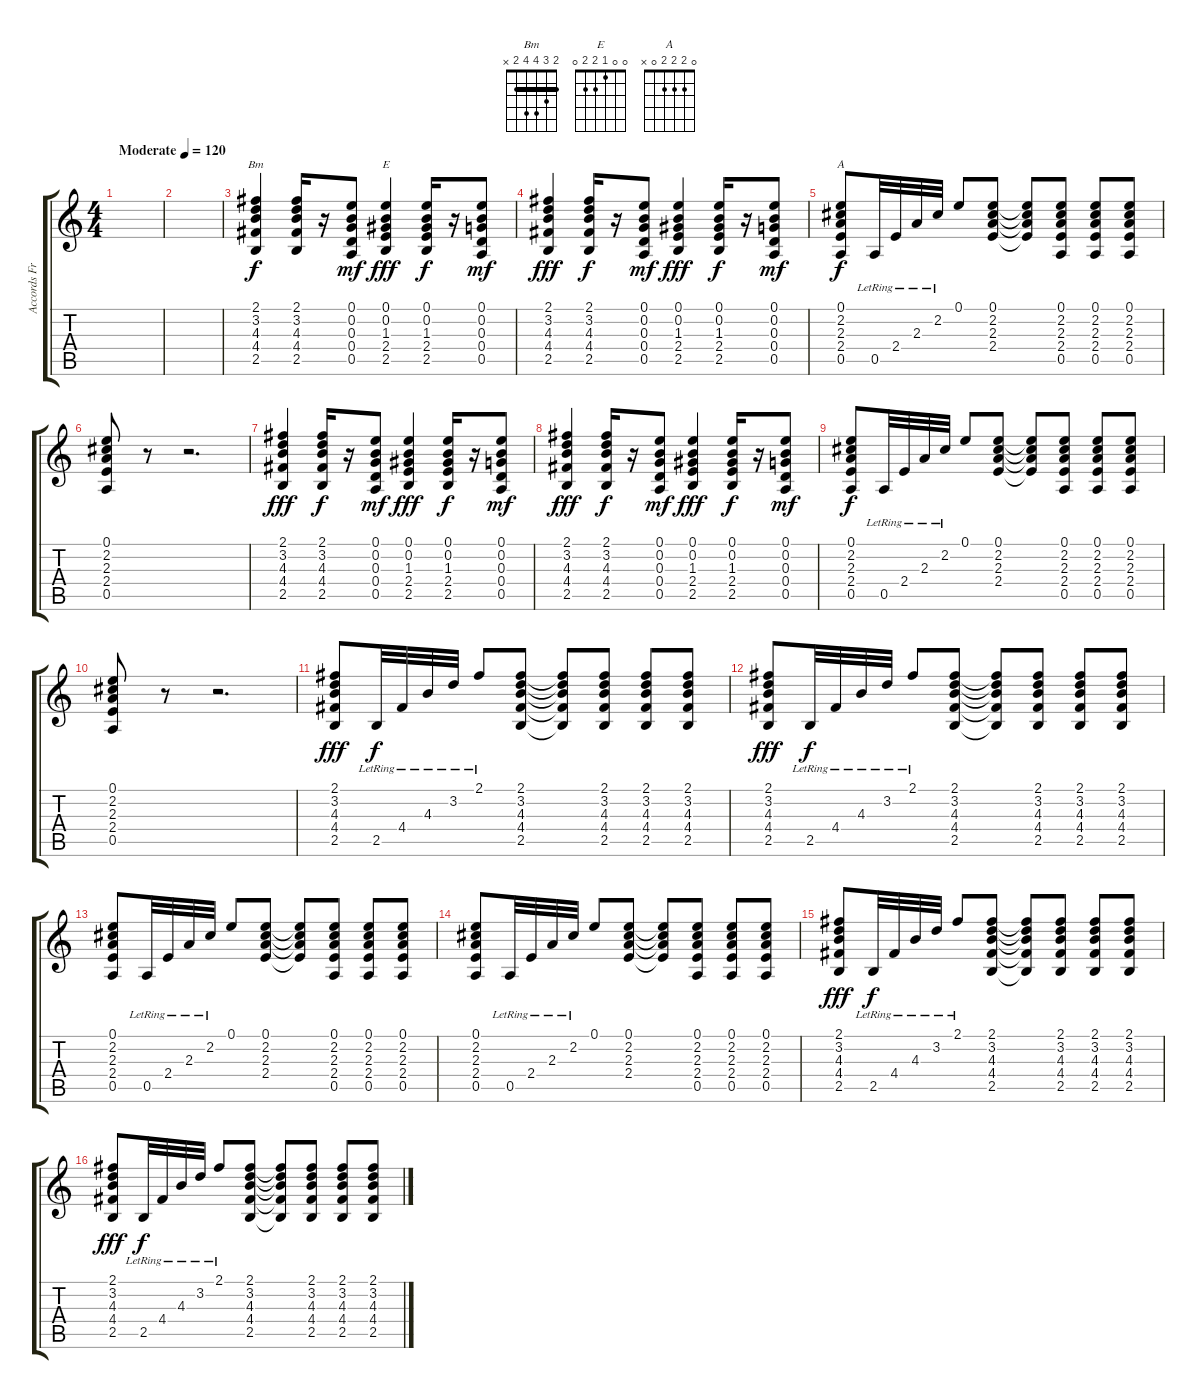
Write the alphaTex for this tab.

\track ("Accords Fred" "Accords Fr") {instrument electricbassfinger}
\staff {score tabs}
\tuning (E4 B3 G3 D3 A2 E2) {hide}
\chord ("Bm" 2 3 4 4 2 x) {barre 2}
\chord ("E" 0 0 1 2 2 0)
\chord ("A" 0 2 2 2 0 x)
\ts (4 4)
\tempo (120 "Moderate")
\clef g2
\ks c
|
|
(2.1 3.2 4.3 4.4 2.5).4{ch "Bm"} (2.1 3.2 4.3 4.4 2.5).16{dy f} r.16 (0.1 0.2 0.3 0.4 0.5).8{dy mf} (0.1 0.2 1.3 2.4 2.5).4{ch "E" dy fff} (0.1 0.2 1.3 2.4 2.5).16{dy f} r.16 (0.1 0.2 0.3 0.4 0.5).8{dy mf} |
(2.1 3.2 4.3 4.4 2.5).4{dy fff} (2.1 3.2 4.3 4.4 2.5).16{dy f} r.16 (0.1 0.2 0.3 0.4 0.5).8{dy mf} (0.1 0.2 1.3 2.4 2.5).4{dy fff} (0.1 0.2 1.3 2.4 2.5).16{dy f} r.16 (0.1 0.2 0.3 0.4 0.5).8{dy mf} |
(0.1 2.2 2.3 2.4 0.5).8{ch "A" dy f} 0.5{lr}.32 2.4{lr}.32 2.3{lr}.32 2.2{lr}.32 0.1.8 (0.1 2.2 2.3 2.4).8 (0.1{t} 2.2{t} 2.3{t} 2.4{t}).8 (0.1 2.2 2.3 2.4 0.5).8 (0.1 2.2 2.3 2.4 0.5).8 (0.1 2.2 2.3 2.4 0.5).8 |
(0.1 2.2 2.3 2.4 0.5).8 r.8 r.2{d} |
(2.1 3.2 4.3 4.4 2.5).4{dy fff} (2.1 3.2 4.3 4.4 2.5).16{dy f} r.16 (0.1 0.2 0.3 0.4 0.5).8{dy mf} (0.1 0.2 1.3 2.4 2.5).4{dy fff} (0.1 0.2 1.3 2.4 2.5).16{dy f} r.16 (0.1 0.2 0.3 0.4 0.5).8{dy mf} |
(2.1 3.2 4.3 4.4 2.5).4{dy fff} (2.1 3.2 4.3 4.4 2.5).16{dy f} r.16 (0.1 0.2 0.3 0.4 0.5).8{dy mf} (0.1 0.2 1.3 2.4 2.5).4{dy fff} (0.1 0.2 1.3 2.4 2.5).16{dy f} r.16 (0.1 0.2 0.3 0.4 0.5).8{dy mf} |
(0.1 2.2 2.3 2.4 0.5).8{dy f} 0.5{lr}.32 2.4{lr}.32 2.3{lr}.32 2.2{lr}.32 0.1.8 (0.1 2.2 2.3 2.4).8 (0.1{t} 2.2{t} 2.3{t} 2.4{t}).8 (0.1 2.2 2.3 2.4 0.5).8 (0.1 2.2 2.3 2.4 0.5).8 (0.1 2.2 2.3 2.4 0.5).8 |
(0.1 2.2 2.3 2.4 0.5).8 r.8 r.2{d} |
(2.1 3.2 4.3 4.4 2.5).8{dy fff} 2.5{lr}.32{dy f} 4.4{lr}.32 4.3{lr}.32 3.2{lr}.32 2.1{lr}.8 (2.1 3.2 4.3 4.4 2.5).8 (2.1{t} 3.2{t} 4.3{t} 4.4{t} 2.5{t}).8 (2.1 3.2 4.3 4.4 2.5).8 (2.1 3.2 4.3 4.4 2.5).8 (2.1 3.2 4.3 4.4 2.5).8 |
(2.1 3.2 4.3 4.4 2.5).8{dy fff} 2.5{lr}.32{dy f} 4.4{lr}.32 4.3{lr}.32 3.2{lr}.32 2.1{lr}.8 (2.1 3.2 4.3 4.4 2.5).8 (2.1{t} 3.2{t} 4.3{t} 4.4{t} 2.5{t}).8 (2.1 3.2 4.3 4.4 2.5).8 (2.1 3.2 4.3 4.4 2.5).8 (2.1 3.2 4.3 4.4 2.5).8 |
(0.1 2.2 2.3 2.4 0.5).8 0.5{lr}.32 2.4{lr}.32 2.3{lr}.32 2.2{lr}.32 0.1.8 (0.1 2.2 2.3 2.4).8 (0.1{t} 2.2{t} 2.3{t} 2.4{t}).8 (0.1 2.2 2.3 2.4 0.5).8 (0.1 2.2 2.3 2.4 0.5).8 (0.1 2.2 2.3 2.4 0.5).8 |
(0.1 2.2 2.3 2.4 0.5).8 0.5{lr}.32 2.4{lr}.32 2.3{lr}.32 2.2{lr}.32 0.1.8 (0.1 2.2 2.3 2.4).8 (0.1{t} 2.2{t} 2.3{t} 2.4{t}).8 (0.1 2.2 2.3 2.4 0.5).8 (0.1 2.2 2.3 2.4 0.5).8 (0.1 2.2 2.3 2.4 0.5).8 |
(2.1 3.2 4.3 4.4 2.5).8{dy fff} 2.5{lr}.32{dy f} 4.4{lr}.32 4.3{lr}.32 3.2{lr}.32 2.1{lr}.8 (2.1 3.2 4.3 4.4 2.5).8 (2.1{t} 3.2{t} 4.3{t} 4.4{t} 2.5{t}).8 (2.1 3.2 4.3 4.4 2.5).8 (2.1 3.2 4.3 4.4 2.5).8 (2.1 3.2 4.3 4.4 2.5).8 |
(2.1 3.2 4.3 4.4 2.5).8{dy fff} 2.5{lr}.32{dy f} 4.4{lr}.32 4.3{lr}.32 3.2{lr}.32 2.1{lr}.8 (2.1 3.2 4.3 4.4 2.5).8 (2.1{t} 3.2{t} 4.3{t} 4.4{t} 2.5{t}).8 (2.1 3.2 4.3 4.4 2.5).8 (2.1 3.2 4.3 4.4 2.5).8 (2.1 3.2 4.3 4.4 2.5).8
